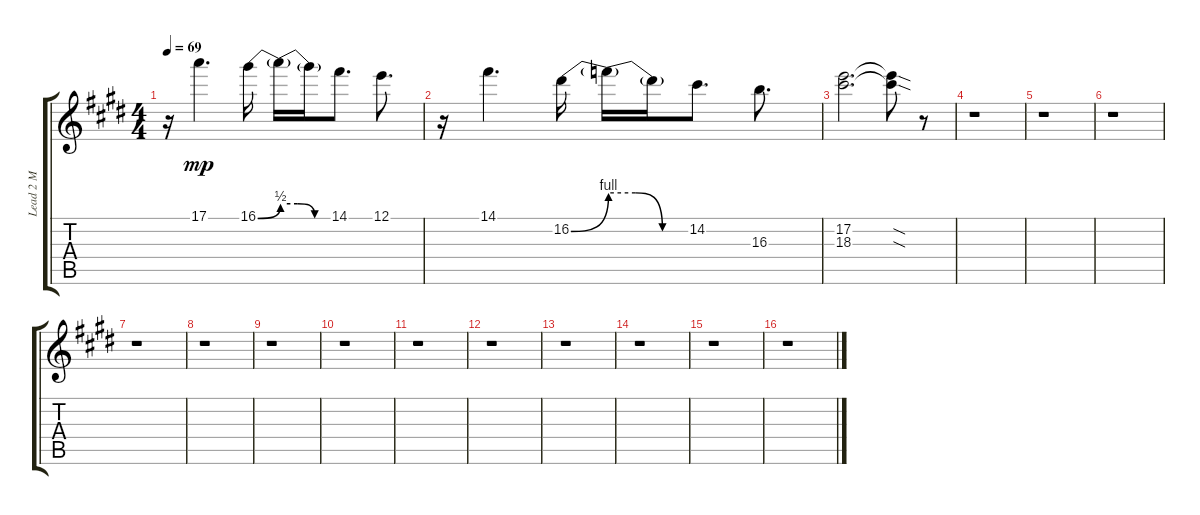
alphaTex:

\track ("Lead 2 M" "Lead 2 M") {instrument distortionguitar}
\staff {score tabs}
\tuning (E4 B3 G3 D3 A2 E2) {hide}
\ts (4 4)
\tempo 69
\clef g2
\ks e
r.16{dy mp} 17.1.4{d} 16.1{be (bend 0 0 60 2)}.16 16.1{be (custom 0 2 20 2 40 0 60 0) t}.16 16.1{t}.16 14.1.8{d} 12.1.8{d} |
r.16 14.1.4{d} 16.2{be (bend 0 0 60 4)}.16 16.2{be (custom 0 4 20 4 40 0 60 0) t}.16 16.2{t}.16 14.2.8{d} 16.3.8{d} |
(17.2 18.3).2{d} (17.2{sod t} 18.3{sod t}).8 r.8 |
r.1 |
r.1 |
r.1 |
r.1 |
r.1 |
r.1 |
r.1 |
r.1 |
r.1 |
r.1 |
r.1 |
r.1 |
r.1
